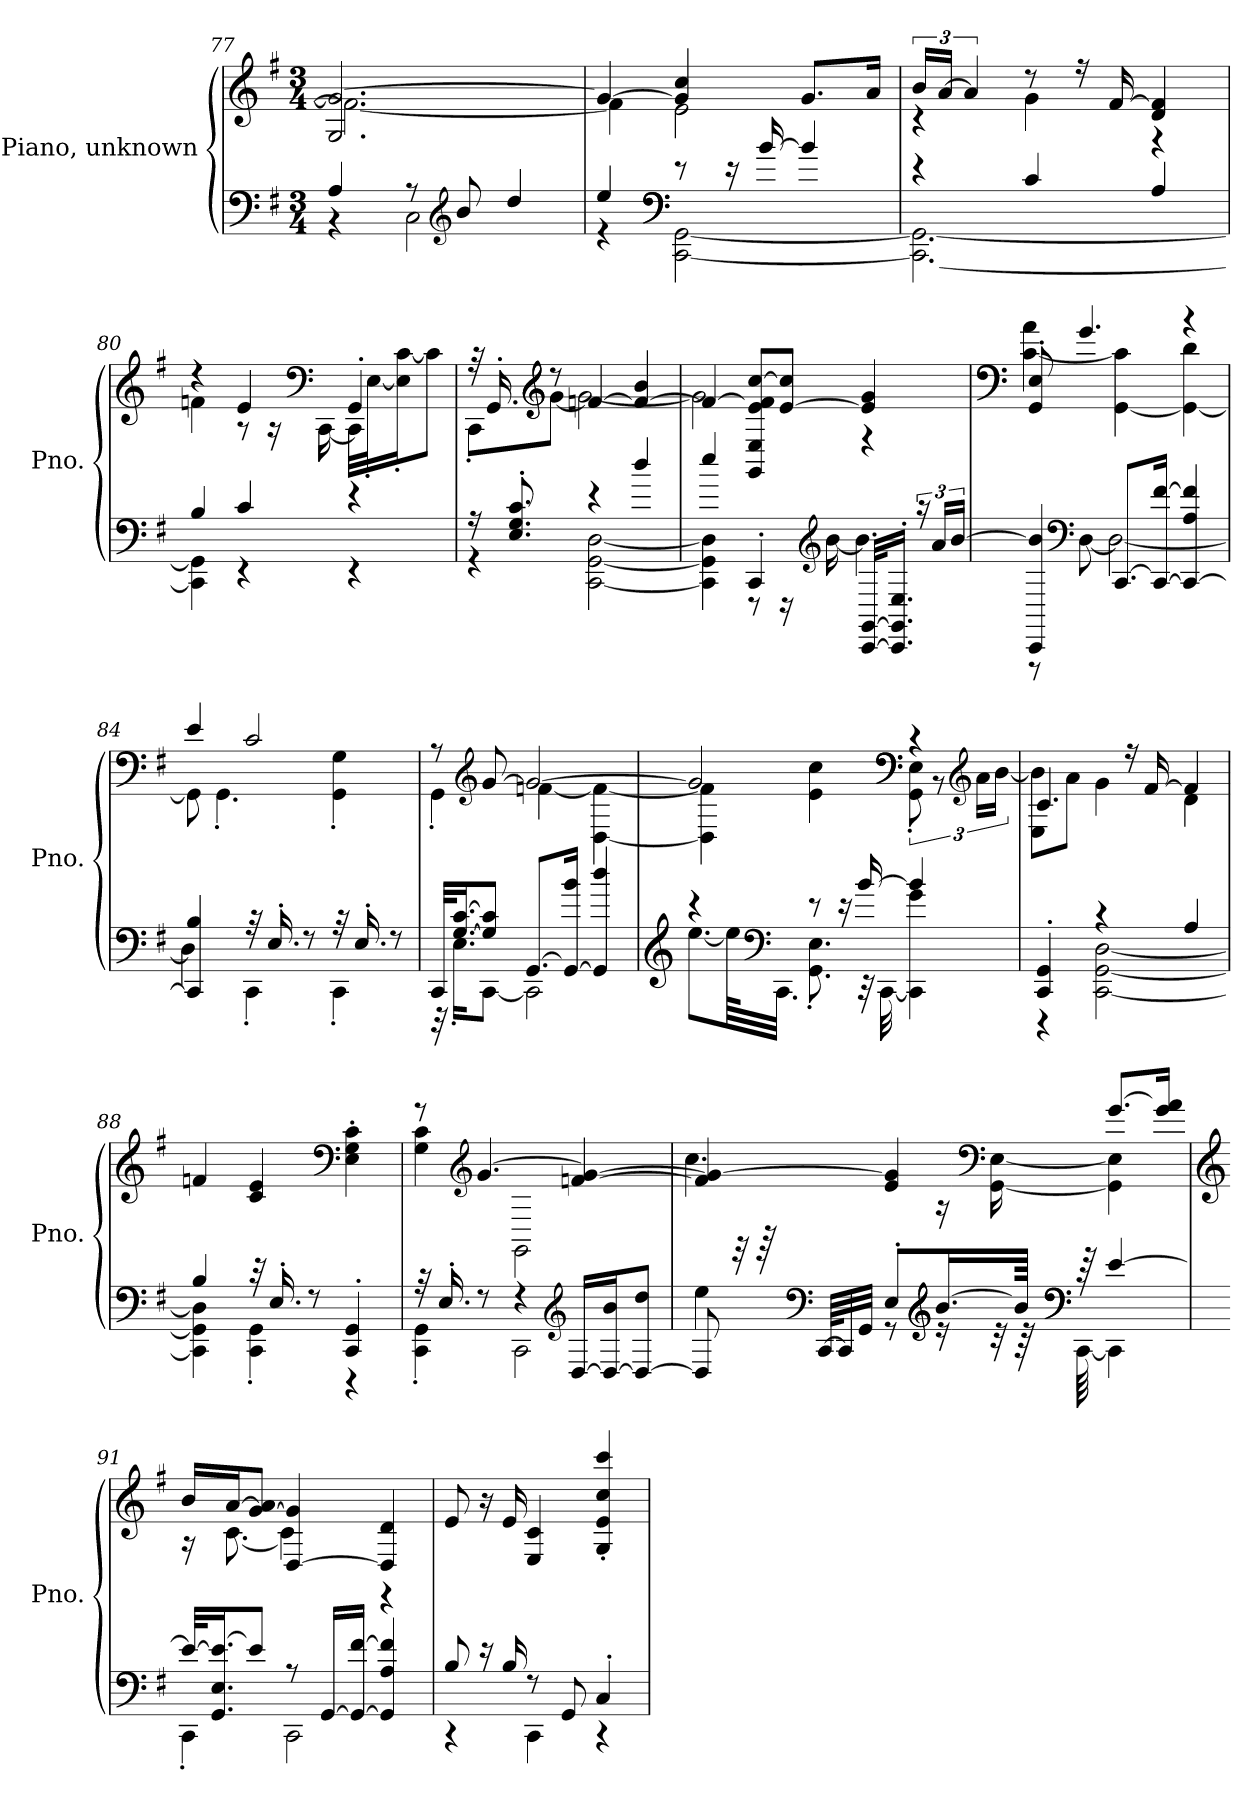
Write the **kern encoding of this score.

**kern	**kern
*part1	*part1
*staff2	*staff1
*I"Piano, unknown	*
*I'Pno.	*
*clefF4	*clefG2
*k[f#]	*k[f#]
*M3/4	*M3/4
=77	=77
*^	*^
4A/	4r	2.G/ 2.g/_	2.f\_
8r	2C\	.	.
*clefG2	*	*	*
8b/	.	.	.
4dd/	.	.	.
=78	=78	=78	=78
4ee/	4r	4g/_	4f\]
*clefF4	*	*	*
8r	[2CC\ [2GG\	4g/] 4cc/	2e\
16r	.	.	.
[16b/	.	.	.
4b/]	.	8.g/L	.
.	.	16a/Jk	.
=79	=79	=79	=79
4r	2.CC\_ 2.GG\_	24b/LL	4r
.	.	[24a/JJ	.
.	.	6a/]	.
4c/	.	8r	4g\
.	.	16r	.
.	.	[16f#/	.
4A/	.	4d/ 4f#/]	4r
!!LO:LB:g=z	!!
=80	=80	=80	=80
4B/	4CC\] 4GG\]	4r	4fn\
4c/	4r	4e/	8r
.	.	.	16r
*	*	*clefF4	*
.	.	.	[16CC\
4r	4r	4GG'/	32CC\LLL]
.	.	.	[32E'\J
.	.	.	16E\]' [16c\'J
.	.	.	8c\J]
=81	=81	=81	=81
16r	4r	32r	8CC'\L
.	.	16.GG'/	.
8.E/' 8.G/' 8.c/'	.	.	.
*	*	*clefG2	*
.	.	8r	[8g\J
4r	[2CC\ [2GG\ [2D\	[4fn/	2g\_
4dd/	.	4f/_ 4b/	.
=82	=82	=82	=82
4ee/	4CC\] 4GG\] 4D\]	4f/_	2g\]
4CC'/	8r	8GG/ 8E/ 8e/ 8f/] [8cc/L	.
.	16r	[8e/ 8cc/]J	.
*clefG2	*	*	*
.	[16b\	.	.
[32CC/' [32GG/'KLL	4b\]	4e/] 4g/	4r
16.CC/]' 16.GG/]' 16.E/'JJ	.	.	.
24r	.	.	.
24a/LL	.	.	.
[24b/JJ	.	.	.
!!LO:LB:g=z	!!
=83	=83	=83	=83
*	*	*clefF4	*
4CC/ 4b/]	8r	8GG/' 8E/'	[4c\ 4a\
*clefF4	*	*	*
.	[8D\	4.g/	.
[8.CC/L	2D\_	.	[4GG\ 4c\]
16CC/_ [16f#/Jk	.	.	.
4CC/_ 4A/ 4f#/]	.	4r	4GG\_ 4d\
=84	=84	=84	=84
4CC/] 4B/	4D\]	4e/	8GG\]
.	.	.	4.GG'\
32r	4CC'\	2c/	.
16.E'/	.	.	.
8r	.	.	.
32r	4CC'\	.	4GG\' 4G\'
16.E'/	.	.	.
8r	.	.	.
=85	=85	=85	=85
32CC/KLL	32r	8r	4GG'\
[16.G/ [16.c/J	16.E'\KL	.	.
*	*	*clefG2	*
8G/] 8c/]J	[8CC\J	[8g/	.
[8.GG/L	2CC\]	2g/_	[4fn\
16GG/_ 16b/Jk	.	.	.
4GG/] 4dd/	.	.	[4D\ 4f\_
!!LO:LB:g=z	!!
=86	=86	=86	=86
*clefG2	*	*	*
4r	[8.ee\L	2g/]	4D\] 4f\]
.	64ee\KLL]	.	.
*clefF4	*	*	*
.	32.CC\JJJ	.	.
8r	8.GG\' 8.E\'	.	4e\ 4cc\
16r	.	.	.
[16b/	32r	.	.
.	[32CC\	.	.
*	*	*clefF4	*
4b/]	4CC\] 4g\	4r	12GG\' 12E\'
.	.	.	12r
*	*	*clefG2	*
.	.	.	24a\LL
.	.	.	[24b\JJ
=87	=87	=87	=87
4CC/' 4GG/'	4r	4.c/	8E\ 8b\]L
.	.	.	8a\J
4r	[2CC\ [2GG\ [2D\	.	4g\
.	.	16r	.
.	.	[16f#/	.
4A/	.	4f#/]	4d\
*	*	*v	*v
=88	=88	=88
4B/	4CC\] 4GG\] 4D\]	4fn/
32r	4CC\' 4GG\'	4c/ 4e/
16.E'/	.	.
8r	.	.
*	*	*clefF4
4CC/' 4GG/'	4r	4E\' 4G\' 4c\'
!!LO:LB:g=z
=89	=89	=89
*	*	*^
32r	4CC\' 4GG\'	8r	4G\ 4c\
16.E'/	.	.	.
*	*	*clefG2	*
8r	.	[4.g/	.
4r	2CC\	.	2GG\
*clefG2	*	*	*
[16D/LL	.	[4fn/ 4g/_	.
16D/_ 16b/J	.	.	.
8D/_ 8dd/J	.	.	.
=90	=90	=90	=90
8D/]	4ee\	4f/] 4g/_	4.cc\
32r	.	.	.
64r	.	.	.
*clefF4	*	*	*
[64CC/KLLL	.	.	.
32CC/]	.	.	.
32GG/JJJ	.	.	.
8E'/L	8r	4e/ 4g/]	.
*clefG2	*	*	*
[16.b/L	16r	.	16r
*	*	*clefF4	*
.	32r	.	[16GG\ [16E\
64b/JJkk]	64r	.	.
*clefF4	*	*	*
64r	[64CC\	.	.
[4e/	4CC\]	[8.g/L	4GG\] 4E\]
.	.	16g/] 16a/Jk	.
!!LO:LB:g=z	!!
=91	=91	=91	=91
*	*	*clefG2	*
32e/KLL_	4CC'\	16b/LL	16r
16.GG/ 16.E/ 16.e/_J	.	.	.
.	.	[16a/J	[8.c\
8e/J]	.	[8g/ 8a/]J	.
8r	2CC\	[4D/ 4g/]	4c\]
[16GG/LL	.	.	.
16GG/_ [16f#/JJ	.	.	.
4GG/] 4A/ 4f#/]	.	4D/] 4d/	4r
*	*	*v	*v
=92	=92	=92
8B/	4r	8e/
16r	.	16r
16B/	.	16e/
8r	4CC\	4E/ 4c/
8GG/	.	.
4C'/	4r	4G/' 4e/' 4cc/' 4ccc/'
*v	*v	*
=	=
*-	*-
